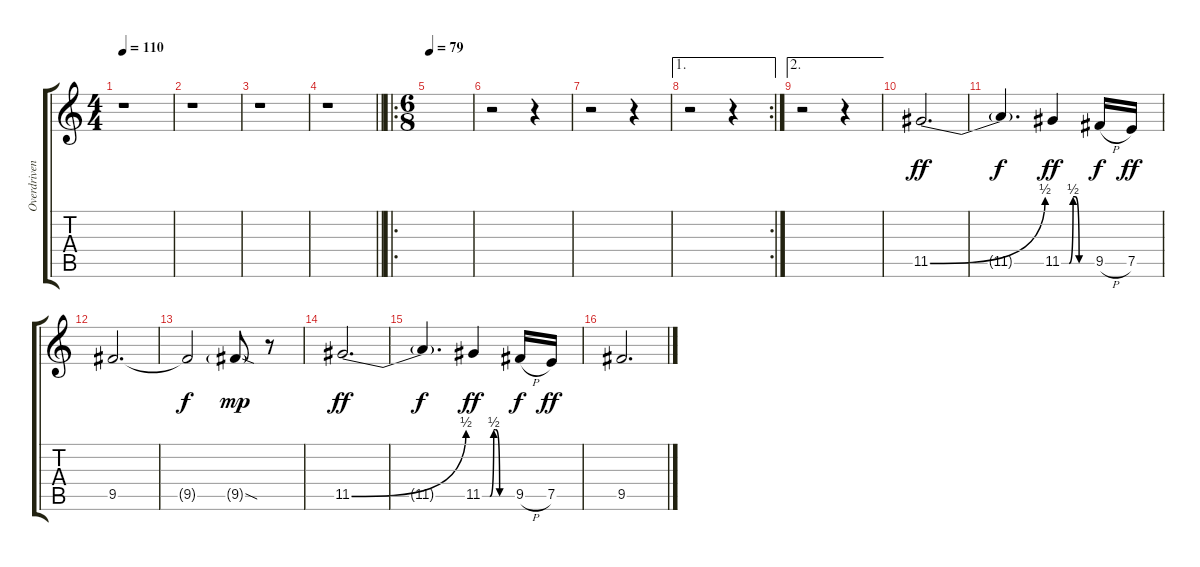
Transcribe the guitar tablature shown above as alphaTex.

\track ("Overdriven Guitar III" "Overdriven") {instrument overdrivenguitar}
\staff {score tabs}
\tuning (E4 B3 G3 D3 A2 D2) {hide}
\ts (4 4)
\tempo 110
\clef g2
\ks c
r.1{dy ff} |
r.1 |
r.1 |
\barLineRight lightlight
r.1 |
\ro
\ts (6 8)
\tempo 79
|
r.2 r.4 |
r.2 r.4 |
\ae 1
\rc 2
r.2 r.4 |
\ae 2
r.2 r.4 |
11.5{be (bend 0 0 60 2)}.2{d} |
11.5{t}.4{d dy f} 11.5{be (custom 0 0 15 0 23 2 27 2 35 0 45 0 60 0)}.4{dy ff} 9.5{h}.16{dy f} 7.5.16{dy ff} |
9.5.2{d} |
9.5{t}.2{dy f} 9.5{sod g}.8{dy mp} r.8 |
11.5{be (bend 0 0 60 2)}.2{d dy ff} |
11.5{t}.4{d dy f} 11.5{be (custom 0 0 15 0 23 2 27 2 35 0 45 0 60 0)}.4{dy ff} 9.5{h}.16{dy f} 7.5.16{dy ff} |
9.5.2{d}
